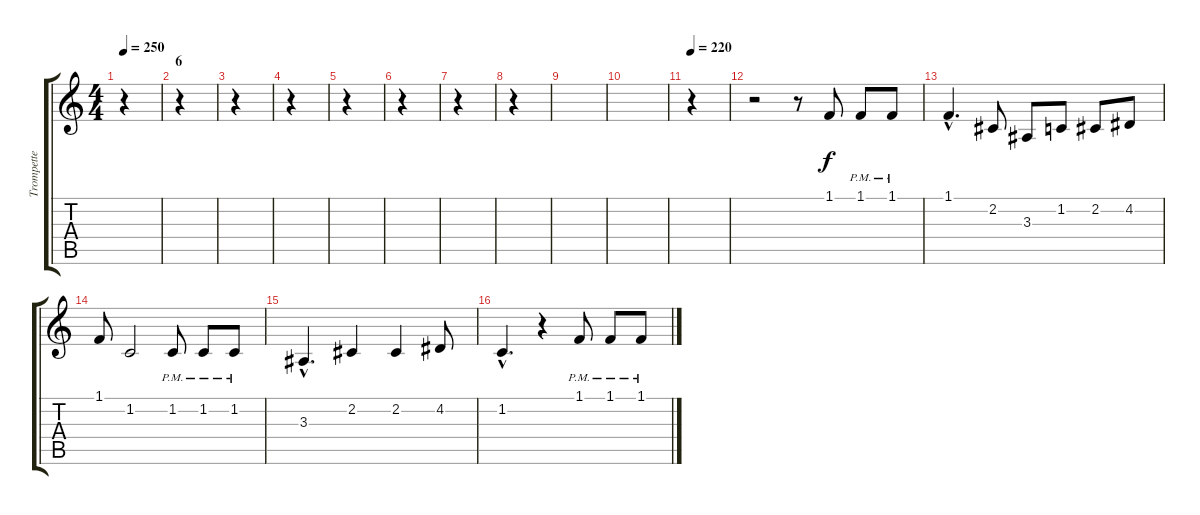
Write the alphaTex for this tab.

\track ("Trompette" "Trompette") {instrument trumpet}
\staff {score tabs}
\tuning (E4 B3 G3 D3 A2 E2) {hide}
\ts (4 4)
\tempo 250
\clef g2
\ks c
r.4{dy f} |
\section ("" "6")
r.4 |
r.4 |
r.4 |
r.4 |
r.4 |
r.4 |
r.4 |
|
|
\tempo 220
r.4 |
r.2 r.8 1.1.8 1.1{pm}.8 1.1{pm}.8 |
1.1{hac}.4{d} 2.2.8 3.3.8 1.2.8 2.2.8 4.2.8 |
1.1.8 1.2.2 1.2{pm}.8 1.2{pm}.8 1.2{pm}.8 |
3.3{hac}.4{d} 2.2.4 2.2.4 4.2.8 |
1.2{hac}.4{d} r.4 1.1{pm}.8 1.1{pm}.8 1.1{pm}.8
